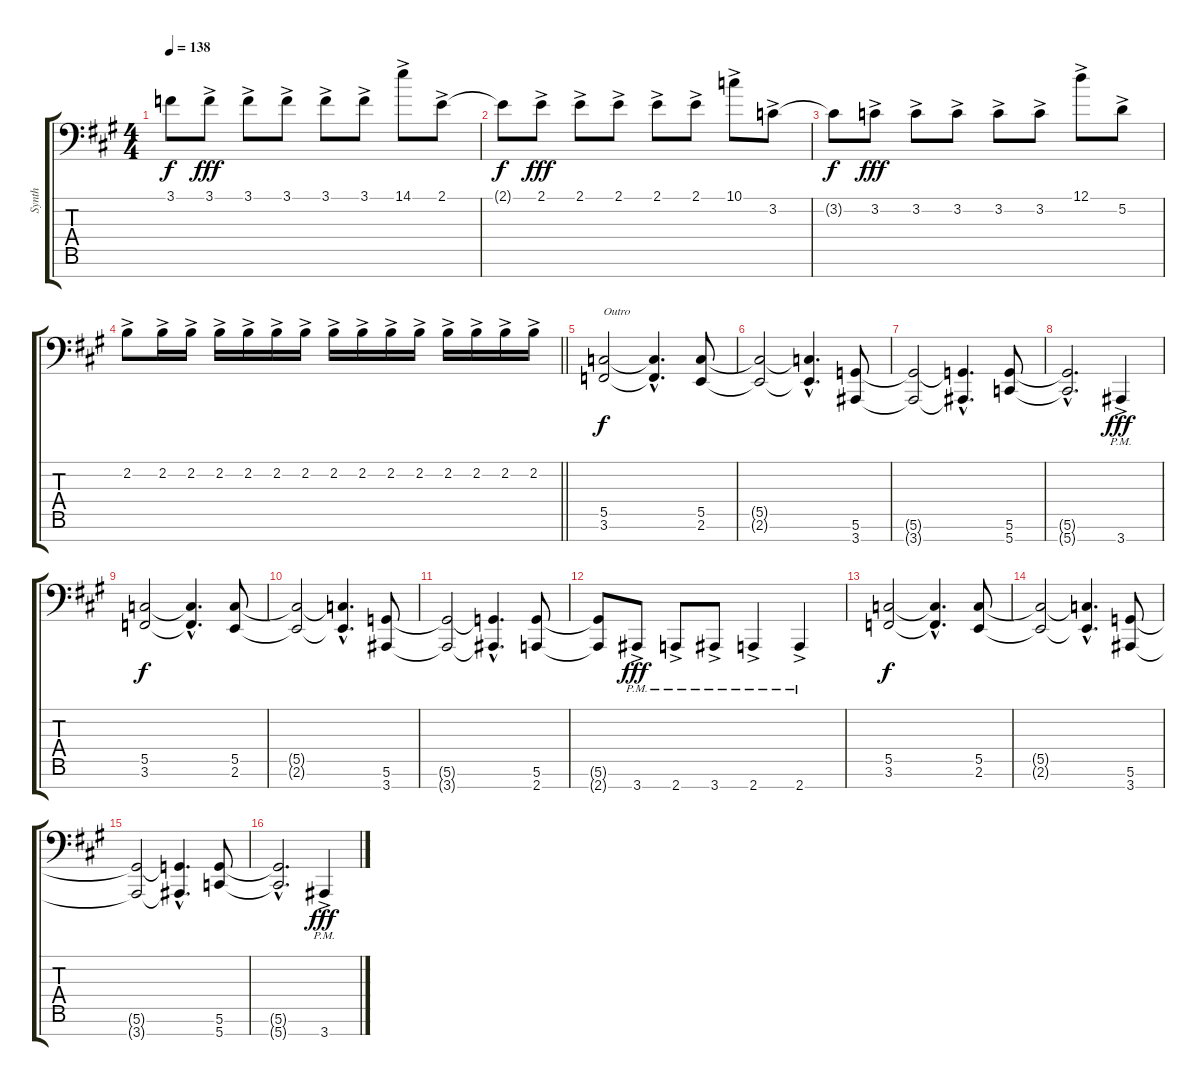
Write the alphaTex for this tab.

\track ("Synth" "Synth") {instrument pad6metallic}
\staff {score tabs}
\tuning (D4 A3 F3 C3 G2 D2 G1) {hide}
\ts (4 4)
\tempo 138
\clef f4
\ks f#minor
3.1{t}.8{dy f} 3.1{ac}.8{dy fff} 3.1{ac}.8 3.1{ac}.8 3.1{ac}.8 3.1{ac}.8 14.1{ac}.8 2.1{ac}.8 |
2.1{t}.8{dy f} 2.1{ac}.8{dy fff} 2.1{ac}.8 2.1{ac}.8 2.1{ac}.8 2.1{ac}.8 10.1{ac}.8 3.2{ac}.8 |
3.2{t}.8{dy f} 3.2{ac}.8{dy fff} 3.2{ac}.8 3.2{ac}.8 3.2{ac}.8 3.2{ac}.8 12.1{ac}.8 5.2{ac}.8 |
\barLineRight lightlight
2.2{ac}.8 2.2{ac}.16 2.2{ac}.16 2.2{ac}.16 2.2{ac}.16 2.2{ac}.16 2.2{ac}.16 2.2{ac}.16 2.2{ac}.16 2.2{ac}.16 2.2{ac}.16 2.2{ac}.16 2.2{ac}.16 2.2{ac}.16 2.2{ac}.16 |
(5.5 3.6).2{txt "Outro" dy f} (5.5{hac t} 3.6{hac t}).4{d} (5.5 2.6).8 |
(5.5{t} 2.6{t}).2 (5.5{hac t} 2.6{hac t}).4{d} (5.6 3.7).8 |
(5.6{t} 3.7{t}).2 (5.6{hac t} 3.7{hac t}).4{d} (5.6 5.7).8 |
(5.6{hac t} 5.7{hac t}).2{d} 3.7{ac pm}.4{dy fff} |
(5.5 3.6).2{dy f} (5.5{hac t} 3.6{hac t}).4{d} (5.5 2.6).8 |
(5.5{t} 2.6{t}).2 (5.5{hac t} 2.6{hac t}).4{d} (5.6 3.7).8 |
(5.6{t} 3.7{t}).2 (5.6{hac t} 3.7{hac t}).4{d} (5.6 2.7).8 |
(5.6{t} 2.7{t}).8 3.7{ac pm}.8{dy fff} 2.7{ac pm}.8 3.7{ac pm}.8 2.7{ac pm}.4 2.7{ac pm}.4 |
(5.5 3.6).2{dy f} (5.5{hac t} 3.6{hac t}).4{d} (5.5 2.6).8 |
(5.5{t} 2.6{t}).2 (5.5{hac t} 2.6{hac t}).4{d} (5.6 3.7).8 |
(5.6{t} 3.7{t}).2 (5.6{hac t} 3.7{hac t}).4{d} (5.6 5.7).8 |
(5.6{hac t} 5.7{hac t}).2{d} 3.7{ac pm}.4{dy fff}
